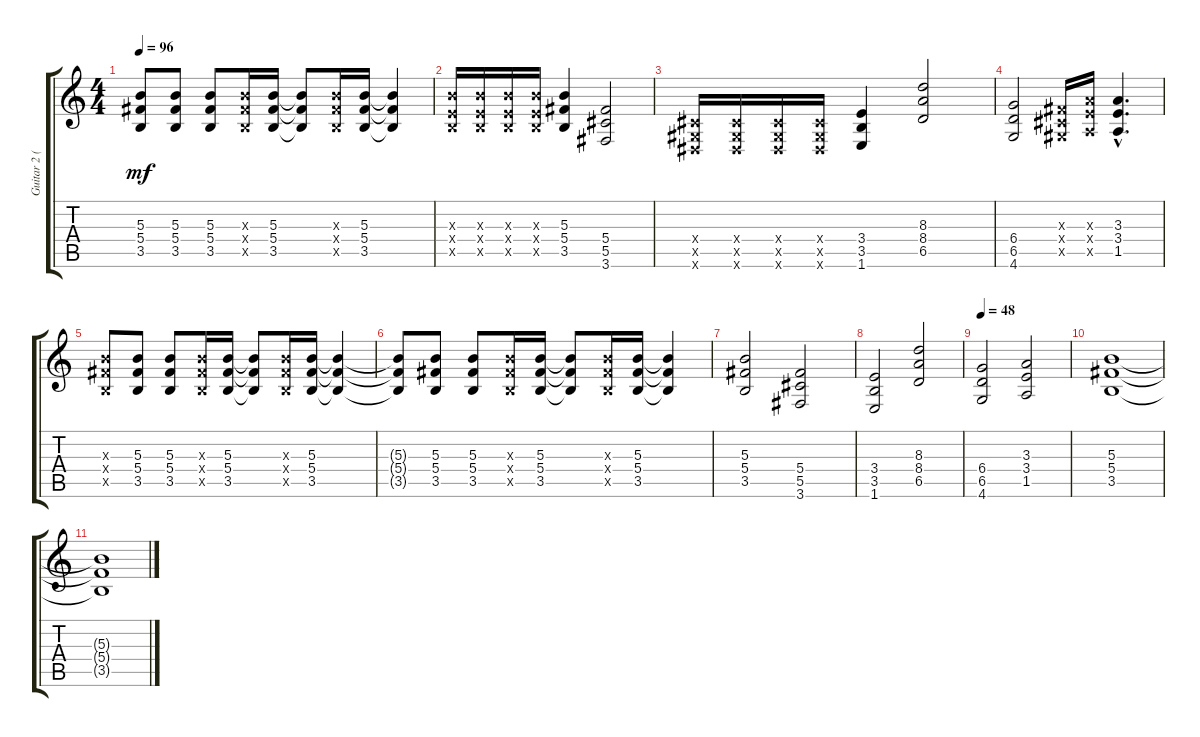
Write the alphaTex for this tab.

\track ("Guitar 2 (Slash)" "Guitar 2 (") {instrument electricguitarjazz}
\staff {score tabs}
\tuning (Eb4 Bb3 Gb3 Db3 Ab2 Eb2) {hide}
\ts (4 4)
\tempo 96
\clef g2
\ks c
(5.3{t} 5.4{t} 3.5{t}).8{dy mf} (5.3 5.4 3.5).8 (5.3 5.4 3.5).8 (5.3{x} 5.4{x} 3.5{x}).16 (5.3 5.4 3.5).16 (5.3{t} 5.4{t} 3.5{t}).8 (5.3{x} 5.4{x} 3.5{x}).16 (5.3 5.4 3.5).16 (5.3{t} 5.4{t} 3.5{t}).4 |
(5.3{x} 3.4{x} 3.5{x}).16 (5.3{x} 3.4{x} 3.5{x}).16 (5.3{x} 3.4{x} 3.5{x}).16 (5.3{x} 3.4{x} 3.5{x}).16 (5.3 5.4 3.5).4 (5.4 5.5 3.6).2 |
(0.4{x} 0.5{x} 0.6{x}).16 (0.4{x} 0.5{x} 0.6{x}).16 (0.4{x} 0.5{x} 0.6{x}).16 (0.4{x} 0.5{x} 0.6{x}).16 (3.4 3.5 1.6).4 (8.3 8.4 6.5).2 |
(6.4 6.5 4.6).2 (0.3{x} 0.4{x} 0.5{x}).16 (3.3{x} 3.4{x} 1.5{x}).16 (3.3{hac} 3.4{hac} 1.5{hac}).4{d} |
(5.3{x} 5.4{x} 3.5{x}).8 (5.3 5.4 3.5).8 (5.3 5.4 3.5).8 (5.3{x} 5.4{x} 3.5{x}).16 (5.3 5.4 3.5).16 (5.3{t} 5.4{t} 3.5{t}).8 (5.3{x} 5.4{x} 3.5{x}).16 (5.3 5.4 3.5).16 (5.3{t} 5.4{t} 3.5{t}).4 |
(5.3{t} 5.4{t} 3.5{t}).8 (5.3 5.4 3.5).8 (5.3 5.4 3.5).8 (5.3{x} 5.4{x} 3.5{x}).16 (5.3 5.4 3.5).16 (5.3{t} 5.4{t} 3.5{t}).8 (5.3{x} 5.4{x} 3.5{x}).16 (5.3 5.4 3.5).16 (5.3{t} 5.4{t} 3.5{t}).4 |
(5.3 5.4 3.5).2 (5.4 5.5 3.6).2 |
(3.4 3.5 1.6).2 (8.3 8.4 6.5).2 |
\tempo 48
(6.4 6.5 4.6).2 (3.3 3.4 1.5).2 |
(5.3 5.4 3.5).1 |
(5.3{t} 5.4{t} 3.5{t}).1
